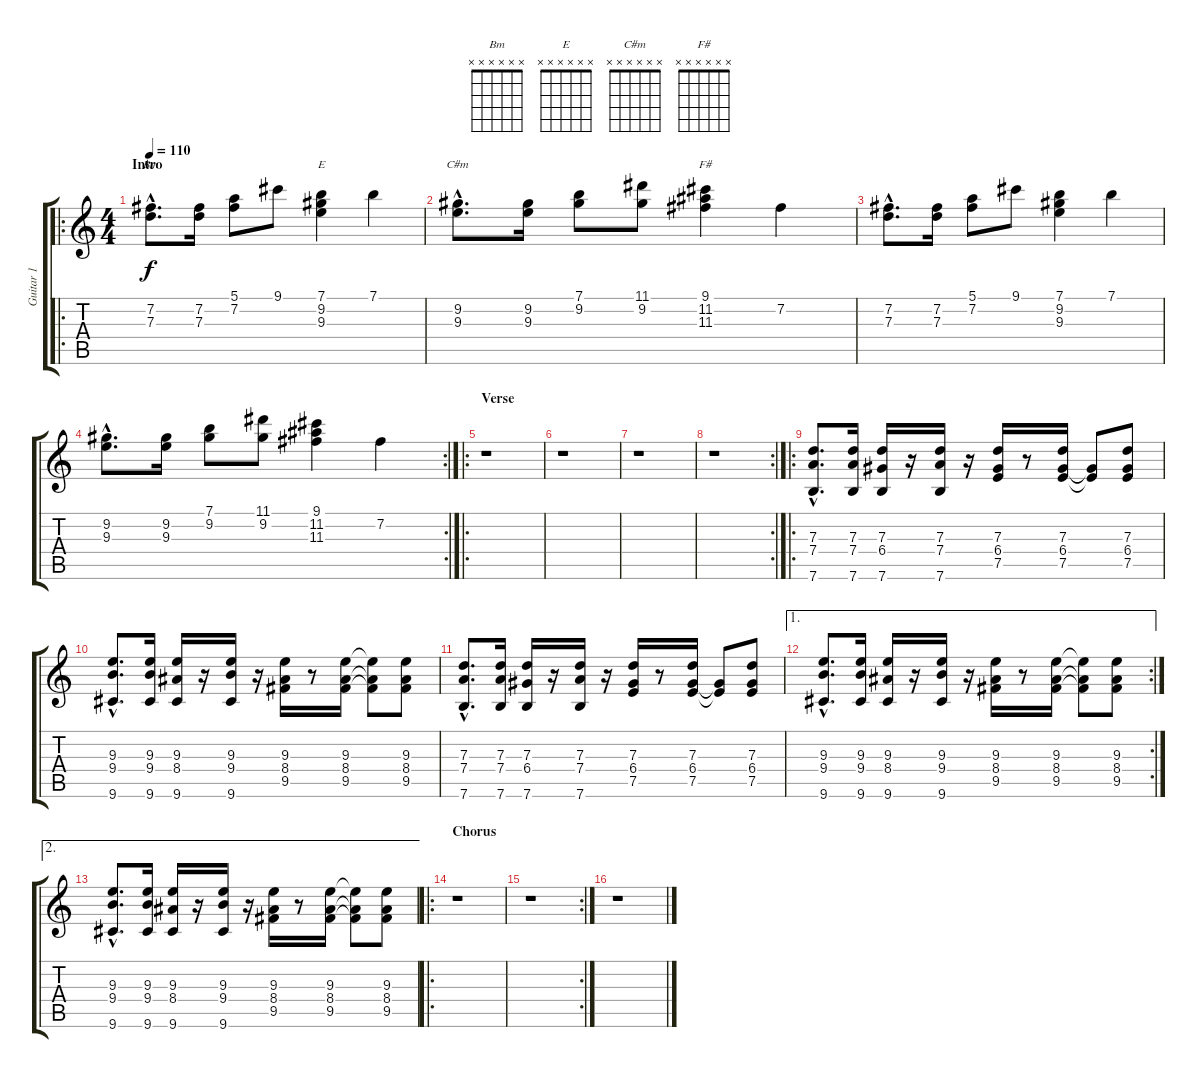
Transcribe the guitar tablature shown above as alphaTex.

\track ("Guitar 1" "Guitar 1") {instrument acousticguitarnylon}
\staff {score tabs}
\tuning (E4 B3 G3 D3 A2 E2) {hide}
\chord ("Bm" x x x x x x) {firstfret 0}
\chord ("E" x x x x x x) {firstfret 0}
\chord ("C#m" x x x x x x) {firstfret 0}
\chord ("F#" x x x x x x) {firstfret 0}
\ro
\ts (4 4)
\section ("" "Intro")
\tempo 110
\clef g2
\ks c
(7.2{hac} 7.3{hac}).8{d ch "Bm" dy f instrument acousticguitarnylon} (7.2 7.3).16 (5.1 7.2).8 9.1.8 (7.1 9.2 9.3).4{ch "E"} 7.1.4 |
(9.2{hac} 9.3{hac}).8{d ch "C#m"} (9.2 9.3).16 (7.1 9.2).8 (11.1 9.2).8 (9.1 11.2 11.3).4{ch "F#"} 7.2.4 |
(7.2{hac} 7.3{hac}).8{d} (7.2 7.3).16 (5.1 7.2).8 9.1.8 (7.1 9.2 9.3).4 7.1.4 |
\rc 2
(9.2{hac} 9.3{hac}).8{d} (9.2 9.3).16 (7.1 9.2).8 (11.1 9.2).8 (9.1 11.2 11.3).4 7.2.4 |
\ro
\section ("" "Verse")
r.1 |
r.1 |
r.1 |
\rc 2
r.1 |
\ro
(7.3{hac} 7.4{hac} 7.6{hac}).8{d} (7.3 7.4 7.6).16 (7.3 6.4 7.6).16 r.16 (7.3 7.4 7.6).16 r.16 (7.3 6.4 7.5).16 r.8 (7.3 6.4 7.5).16 (6.4{t} 7.5{t}).8 (7.3 6.4 7.5).8 |
(9.3{hac} 9.4{hac} 9.6{hac}).8{d} (9.3 9.4 9.6).16 (9.3 8.4 9.6).16 r.16 (9.3 9.4 9.6).16 r.16 (9.3 8.4 9.5).16 r.8 (9.3 8.4 9.5).16 (9.3{t} 8.4{t} 9.5{t}).8 (9.3 8.4 9.5).8 |
(7.3{hac} 7.4{hac} 7.6{hac}).8{d} (7.3 7.4 7.6).16 (7.3 6.4 7.6).16 r.16 (7.3 7.4 7.6).16 r.16 (7.3 6.4 7.5).16 r.8 (7.3 6.4 7.5).16 (6.4{t} 7.5{t}).8 (7.3 6.4 7.5).8 |
\ae 1
\rc 2
(9.3{hac} 9.4{hac} 9.6{hac}).8{d} (9.3 9.4 9.6).16 (9.3 8.4 9.6).16 r.16 (9.3 9.4 9.6).16 r.16 (9.3 8.4 9.5).16 r.8 (9.3 8.4 9.5).16 (9.3{t} 8.4{t} 9.5{t}).8 (9.3 8.4 9.5).8 |
\ae 2
(9.3{hac} 9.4{hac} 9.6{hac}).8{d} (9.3 9.4 9.6).16 (9.3 8.4 9.6).16 r.16 (9.3 9.4 9.6).16 r.16 (9.3 8.4 9.5).16 r.8 (9.3 8.4 9.5).16 (9.3{t} 8.4{t} 9.5{t}).8 (9.3 8.4 9.5).8 |
\ro
\section ("" "Chorus")
r.1 |
\rc 2
r.1 |
r.1
